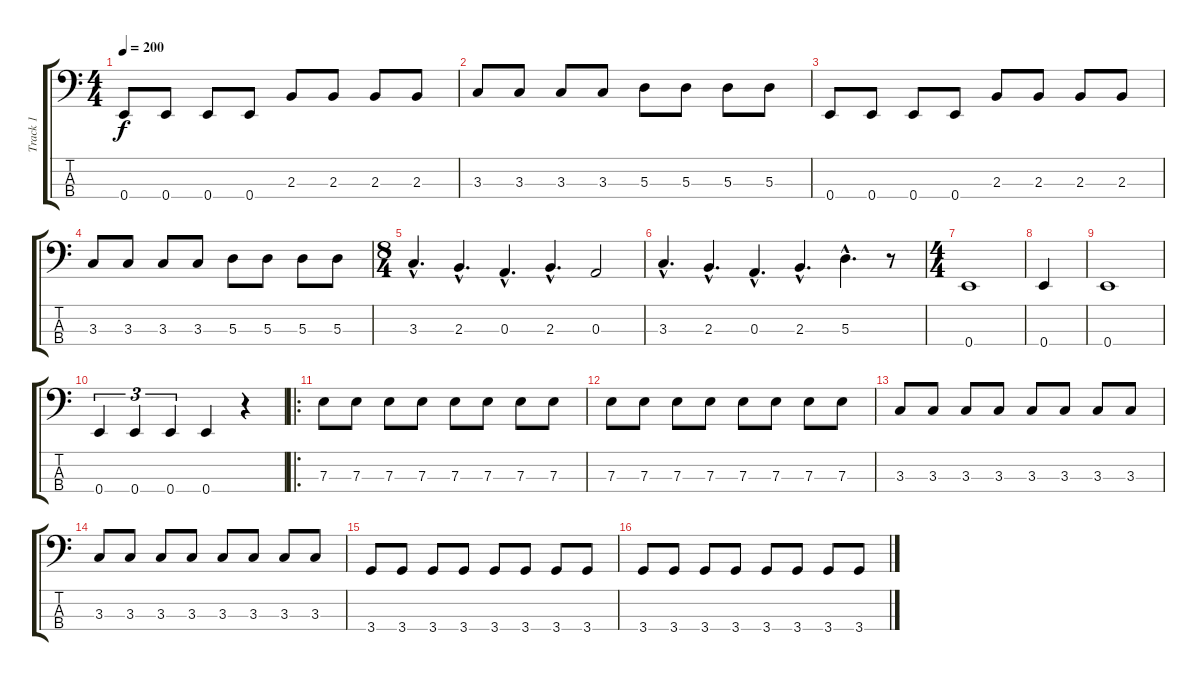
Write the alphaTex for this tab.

\track ("Track 1" "Track 1") {instrument acousticguitarsteel}
\staff {score tabs}
\tuning (G2 D2 A1 E1) {hide}
\ts (4 4)
\tempo 200
\clef f4
\ks c
0.4.8{dy f} 0.4.8 0.4.8 0.4.8 2.3.8 2.3.8 2.3.8 2.3.8 |
3.3.8 3.3.8 3.3.8 3.3.8 5.3.8 5.3.8 5.3.8 5.3.8 |
0.4.8 0.4.8 0.4.8 0.4.8 2.3.8 2.3.8 2.3.8 2.3.8 |
3.3.8 3.3.8 3.3.8 3.3.8 5.3.8 5.3.8 5.3.8 5.3.8 |
\ts (8 4)
3.3{hac}.4{d} 2.3{hac}.4{d} 0.3{hac}.4{d} 2.3{hac}.4{d} 0.3.2 |
3.3{hac}.4{d} 2.3{hac}.4{d} 0.3{hac}.4{d} 2.3{hac}.4{d} 5.3{hac}.4{d} r.8 |
\ts (4 4)
0.4.1 |
0.4.4 |
0.4.1 |
0.4.4{tu (3 2)} 0.4.4{tu (3 2)} 0.4.4{tu (3 2)} 0.4.4 r.4 |
\ro
7.3.8 7.3.8 7.3.8 7.3.8 7.3.8 7.3.8 7.3.8 7.3.8 |
7.3.8 7.3.8 7.3.8 7.3.8 7.3.8 7.3.8 7.3.8 7.3.8 |
3.3.8 3.3.8 3.3.8 3.3.8 3.3.8 3.3.8 3.3.8 3.3.8 |
3.3.8 3.3.8 3.3.8 3.3.8 3.3.8 3.3.8 3.3.8 3.3.8 |
3.4.8 3.4.8 3.4.8 3.4.8 3.4.8 3.4.8 3.4.8 3.4.8 |
3.4.8 3.4.8 3.4.8 3.4.8 3.4.8 3.4.8 3.4.8 3.4.8
